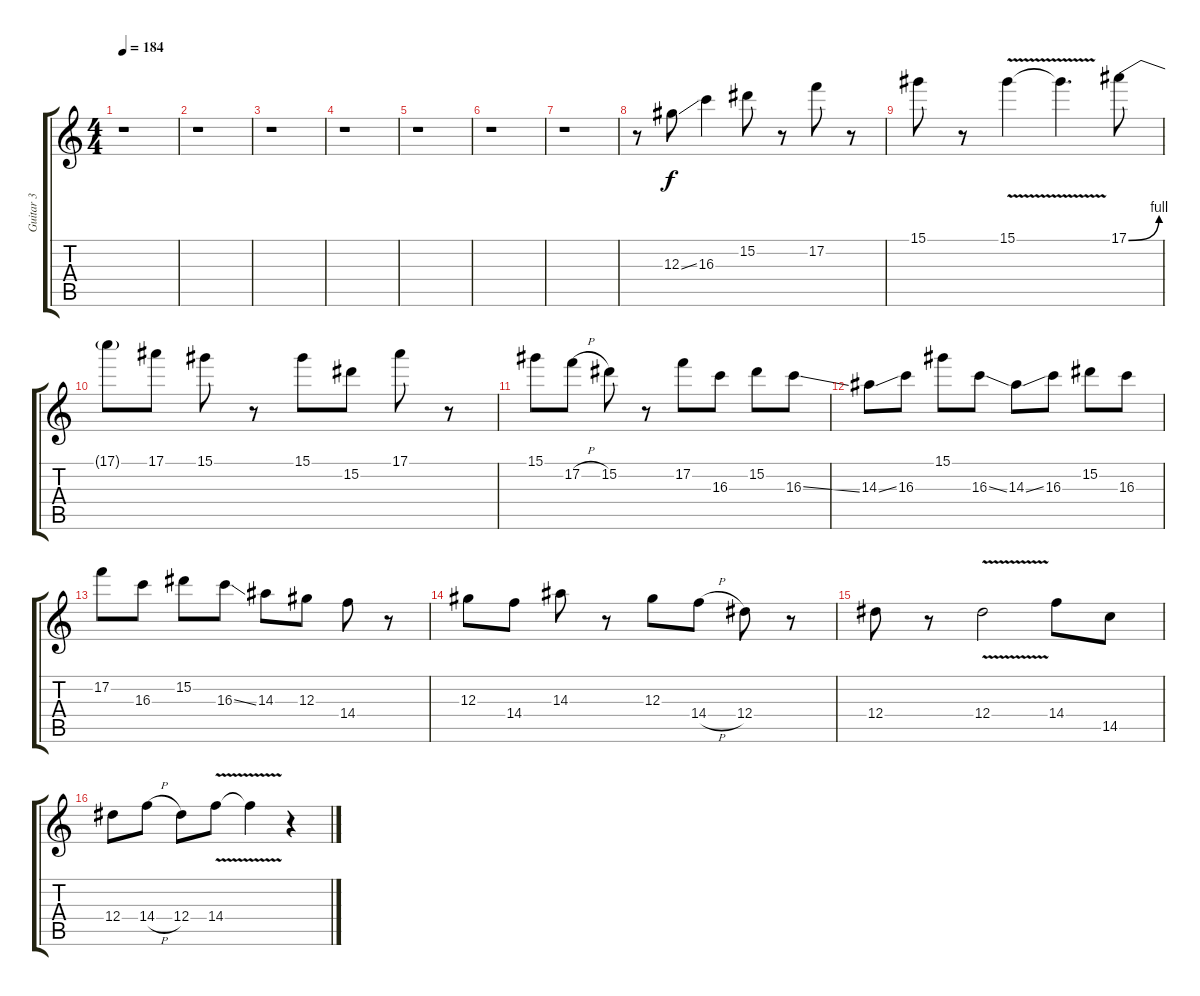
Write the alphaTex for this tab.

\track ("Guitar 3" "Guitar 3") {instrument overdrivenguitar}
\staff {score tabs}
\tuning (F4 C4 Ab3 Eb3 Bb2 F2) {hide}
\ts (4 4)
\tempo 184
\clef g2
\ks c
r.1{dy f} |
r.1 |
r.1 |
r.1 |
r.1 |
r.1 |
r.1 |
r.8 12.3{ss}.8 16.3.4 15.2.8 r.8 17.2.8 r.8 |
15.1.8 r.8 15.1{v}.4 15.1{t}.4{d} 17.1{be (bend 0 0 60 4)}.8 |
17.1{t}.8 17.1.8 15.1.8 r.8 15.1.8 15.2.8 17.1.8 r.8 |
15.1.8 17.2{h}.8 15.2.8 r.8 17.2.8 16.3.8 15.2.8 16.3{ss}.8 |
14.3{ss}.8 16.3.8 15.1.8 16.3{ss}.8 14.3{ss}.8 16.3.8 15.2.8 16.3.8 |
17.2.8 16.3.8 15.2.8 16.3{ss}.8 14.3.8 12.3.8 14.4.8 r.8 |
12.3.8 14.4.8 14.3.8 r.8 12.3.8 14.4{h}.8 12.4.8 r.8 |
12.4.8 r.8 12.4{v}.2 14.4.8 14.5.8 |
12.4.8 14.4{h}.8 12.4.8 14.4{v}.8 14.4{t}.4 r.4
